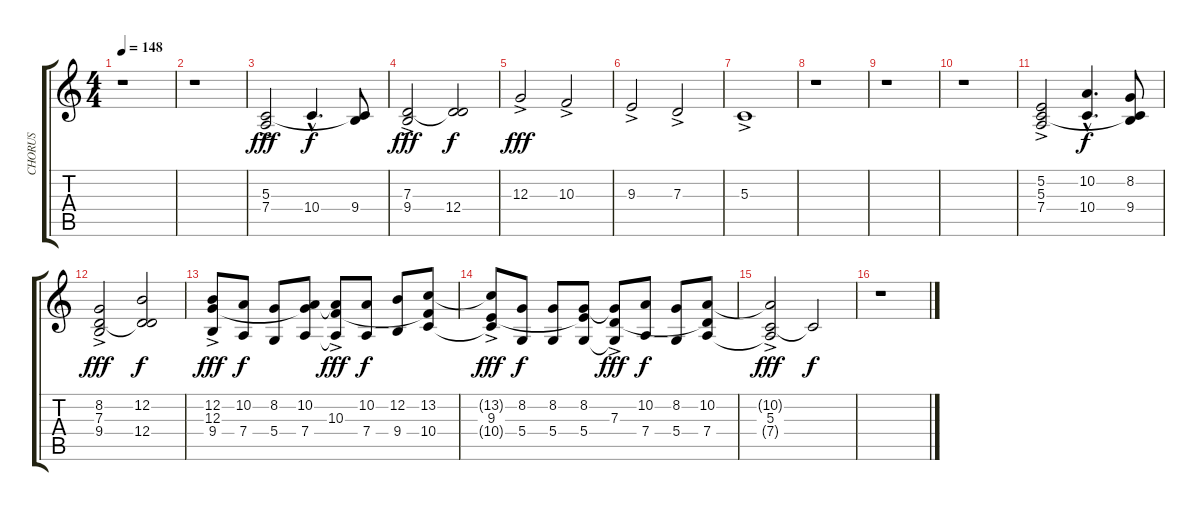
\track ("CHORUS" "CHORUS") {instrument lead6voice}
\staff {score tabs}
\tuning (E4 B3 G3 D3 A2 E2) {hide}
\ts (4 4)
\tempo 148
\clef g2
\ks c
r.1{dy f} |
r.1 |
(5.3{ac} 7.4).2{dy fff} 10.4{hac}.4{d dy f} (5.3{t} 9.4).8 |
(7.3{ac} 9.4).2{dy fff} (7.3{t} 12.4).2{dy f} |
12.3{ac}.2{dy fff} 10.3{ac}.2 |
9.3{ac}.2 7.3{ac}.2 |
5.3{ac}.1 |
r.1 |
r.1 |
r.1 |
(5.2 5.3{ac} 7.4).2 (10.2{hac} 10.4{hac}).4{d dy f} (8.2 5.3{t} 9.4).8 |
(8.2 7.3{ac} 9.4).2{dy fff} (12.2 7.3{t} 12.4).2{dy f} |
(12.2 12.3{ac} 9.4).8{dy fff} (10.2 7.4).8{dy f} (8.2 5.4).8 (10.2 12.3{t} 7.4).8 (10.2{t} 10.3{ac} 7.4{t}).8{dy fff} (10.2 7.4).8{dy f} (12.2 9.4).8 (13.2 10.3{t} 10.4).8 |
(13.2{t} 9.3{ac} 10.4{t}).8{dy fff} (8.2 5.4).8{dy f} (8.2 5.4).8 (8.2 9.3{t} 5.4).8 (8.2{t} 7.3{ac} 5.4{t}).8{dy fff} (10.2 7.4).8{dy f} (8.2 5.4).8 (10.2 7.3{t} 7.4).8 |
(10.2{t} 5.3{ac} 7.4{t}).2{dy fff} 5.3{t}.2{dy f} |
r.1
